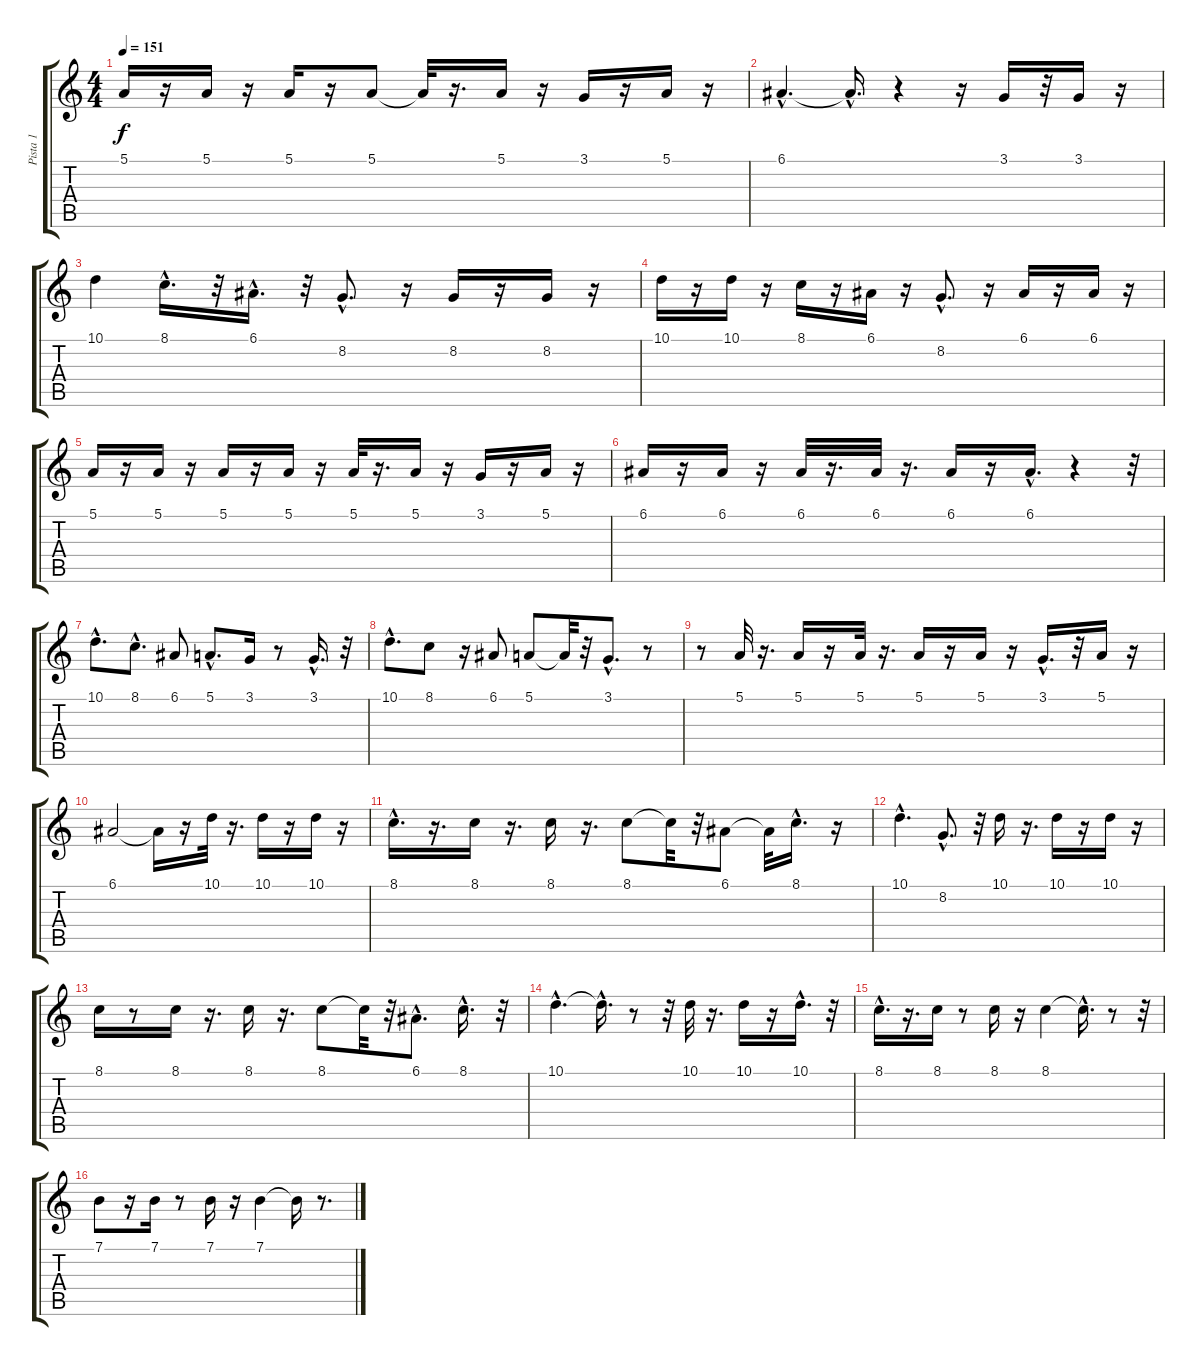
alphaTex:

\track ("Pista 1" "Pista 1") {instrument flute}
\staff {score tabs}
\tuning (E4 B3 G3 D3 A2 E2) {hide}
\ts (4 4)
\tempo 151
\clef g2
\ks c
5.1.16{dy f} r.16 5.1.16 r.16 5.1.16 r.16 5.1.8 5.1{t}.32 r.16{d} 5.1.16 r.16 3.1.16 r.16 5.1.16 r.16 |
6.1{hac}.4{d} 6.1{hac t}.16{d} r.4 r.16 3.1.16 r.32 3.1.16 r.16 |
10.1.4 8.1{hac}.16{d} r.32 6.1{hac}.16{d} r.32 8.2{hac}.8{d} r.16 8.2.16 r.16 8.2.16 r.16 |
10.1.16 r.16 10.1.16 r.16 8.1.16 r.16 6.1.16 r.16 8.2{hac}.8{d} r.16 6.1.16 r.16 6.1.16 r.16 |
5.1.16 r.16 5.1.16 r.16 5.1.16 r.16 5.1.16 r.16 5.1.32 r.16{d} 5.1.16 r.16 3.1.16 r.16 5.1.16 r.16 |
6.1.16 r.16 6.1.16 r.16 6.1.32 r.16{d} 6.1.32 r.16{d} 6.1.16 r.16 6.1{hac}.16{d} r.4 r.32 |
10.1{hac}.8{d} 8.1{hac}.8{d} 6.1.8 5.1{hac}.8{d} 3.1.16 r.8 3.1{hac}.16{d} r.32 |
10.1{hac}.8{d} 8.1.8 r.16 6.1.8 5.1.8 5.1{t}.32 r.32 3.1{hac}.8{d} r.8 |
r.8 5.1.32 r.16{d} 5.1.16 r.16 5.1.32 r.16{d} 5.1.16 r.16 5.1.16 r.16 3.1{hac}.16{d} r.32 5.1.16 r.16 |
6.1.2 6.1{t}.16 r.16 10.1.32 r.16{d} 10.1.16 r.16 10.1.16 r.16 |
8.1{hac}.16{d} r.16{d} 8.1.16 r.16{d} 8.1.16 r.16{d} 8.1.8 8.1{t}.32 r.32 6.1.8 6.1{t}.32 8.1{hac}.16{d} r.16 |
10.1{hac}.4{d} 8.2{hac}.8{d} r.32 10.1.16 r.16{d} 10.1.16 r.16 10.1.16 r.16 |
8.1.16 r.8 8.1.16 r.16{d} 8.1.16 r.16{d} 8.1.8 8.1{t}.32 r.32 6.1{hac}.8{d} 8.1{hac}.16{d} r.32 |
10.1{hac}.4{d} 10.1{hac t}.16{d} r.8 r.32 10.1.32 r.16{d} 10.1.16 r.16 10.1{hac}.16{d} r.32 |
8.1{hac}.16{d} r.16{d} 8.1.16 r.8 8.1.16 r.16 8.1.4 8.1{hac t}.16{d} r.8 r.32 |
7.1.8 r.16 7.1.16 r.8 7.1.16 r.16 7.1.4 7.1{t}.16 r.8{d}
